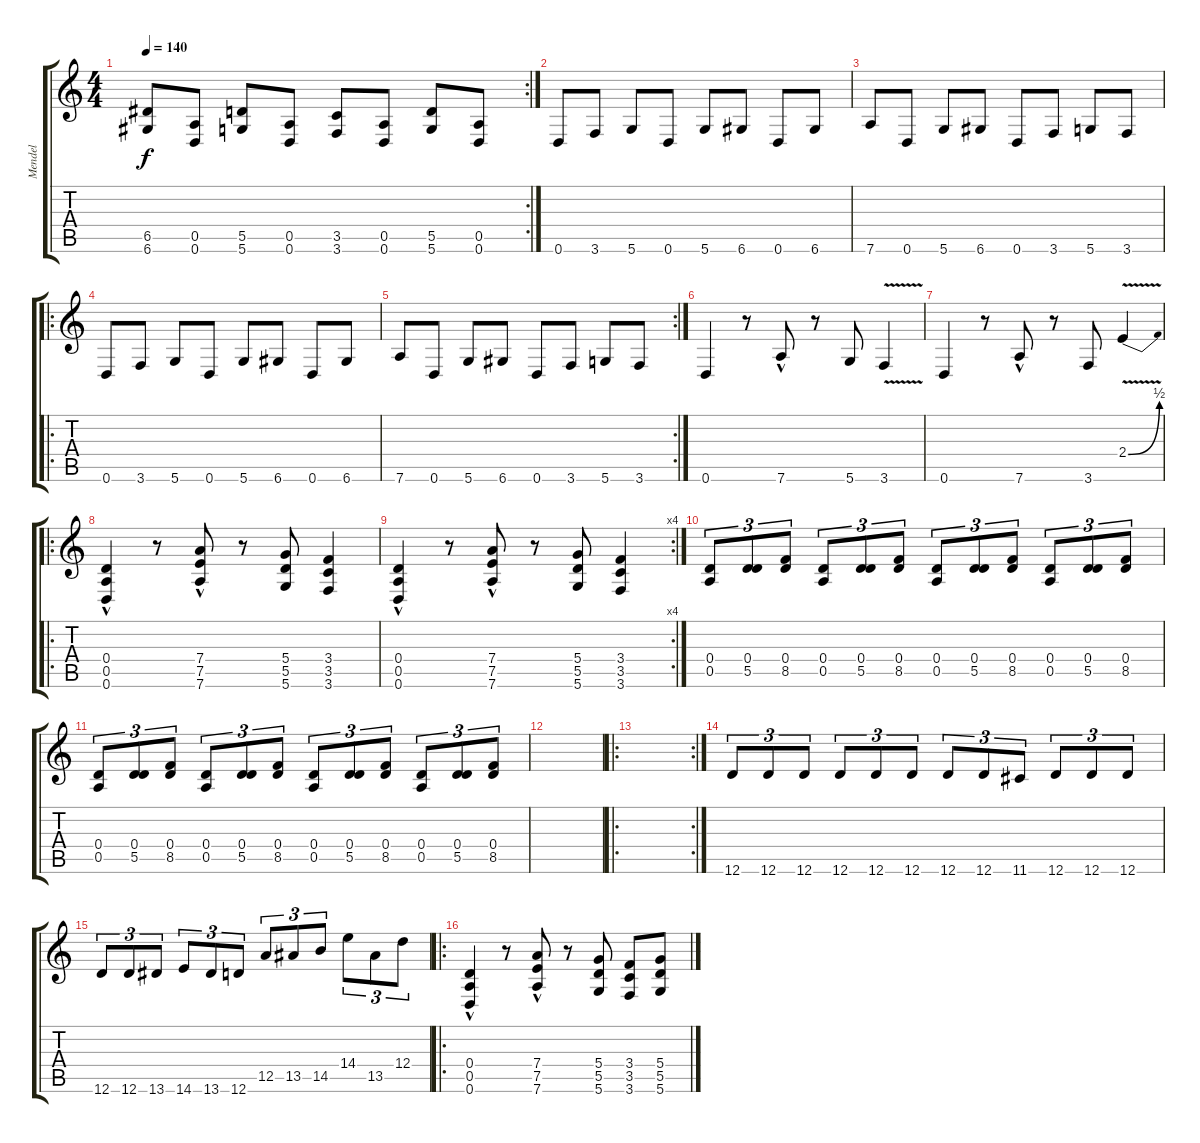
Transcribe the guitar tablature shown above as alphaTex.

\track ("Mendel" "Mendel") {instrument overdrivenguitar}
\staff {score tabs}
\tuning (E4 B3 G3 D3 A2 D2) {hide}
\rc 2
\ts (4 4)
\tempo 140
\clef g2
\ks c
(6.5 6.6).8{dy f} (0.5 0.6).8 (5.5 5.6).8 (0.5 0.6).8 (3.5 3.6).8 (0.5 0.6).8 (5.5 5.6).8 (0.5 0.6).8 |
0.6.8 3.6.8 5.6.8 0.6.8 5.6.8 6.6.8 0.6.8 6.6.8 |
7.6.8 0.6.8 5.6.8 6.6.8 0.6.8 3.6.8 5.6.8 3.6.8 |
\ro
0.6.8 3.6.8 5.6.8 0.6.8 5.6.8 6.6.8 0.6.8 6.6.8 |
\rc 2
7.6.8 0.6.8 5.6.8 6.6.8 0.6.8 3.6.8 5.6.8 3.6.8 |
0.6.4{instrument acousticguitarsteel} r.8 7.6{hac}.8 r.8 5.6.8 3.6{v}.4 |
0.6.4{instrument acousticguitarsteel} r.8 7.6{hac}.8 r.8 3.6.8 2.4{be (bend 0 0 60 2) v}.4 |
\ro
(0.4{hac} 0.5{hac} 0.6{hac}).4{instrument overdrivenguitar} r.8 (7.4{hac} 7.5{hac} 7.6{hac}).8 r.8 (5.4 5.5 5.6).8 (3.4 3.5 3.6).4 |
\rc 4
(0.4{hac} 0.5{hac} 0.6{hac}).4{instrument overdrivenguitar} r.8 (7.4{hac} 7.5{hac} 7.6{hac}).8 r.8 (5.4 5.5 5.6).8 (3.4 3.5 3.6).4 |
(0.4 0.5).8{tu (3 2)} (0.4 5.5).8{tu (3 2)} (0.4 8.5).8{tu (3 2)} (0.4 0.5).8{tu (3 2)} (0.4 5.5).8{tu (3 2)} (0.4 8.5).8{tu (3 2)} (0.4 0.5).8{tu (3 2)} (0.4 5.5).8{tu (3 2)} (0.4 8.5).8{tu (3 2)} (0.4 0.5).8{tu (3 2)} (0.4 5.5).8{tu (3 2)} (0.4 8.5).8{tu (3 2)} |
(0.4 0.5).8{tu (3 2)} (0.4 5.5).8{tu (3 2)} (0.4 8.5).8{tu (3 2)} (0.4 0.5).8{tu (3 2)} (0.4 5.5).8{tu (3 2)} (0.4 8.5).8{tu (3 2)} (0.4 0.5).8{tu (3 2)} (0.4 5.5).8{tu (3 2)} (0.4 8.5).8{tu (3 2)} (0.4 0.5).8{tu (3 2)} (0.4 5.5).8{tu (3 2)} (0.4 8.5).8{tu (3 2)} |
|
\ro
\rc 2
|
12.6.8{tu (3 2)} 12.6.8{tu (3 2)} 12.6.8{tu (3 2)} 12.6.8{tu (3 2)} 12.6.8{tu (3 2)} 12.6.8{tu (3 2)} 12.6.8{tu (3 2)} 12.6.8{tu (3 2)} 11.6.8{tu (3 2)} 12.6.8{tu (3 2)} 12.6.8{tu (3 2)} 12.6.8{tu (3 2)} |
12.6.8{tu (3 2)} 12.6.8{tu (3 2)} 13.6.8{tu (3 2)} 14.6.8{tu (3 2)} 13.6.8{tu (3 2)} 12.6.8{tu (3 2)} 12.5.8{tu (3 2)} 13.5.8{tu (3 2)} 14.5.8{tu (3 2)} 14.4.8{tu (3 2)} 13.5.8{tu (3 2)} 12.4.8{tu (3 2)} |
\ro
(0.4{hac} 0.5{hac} 0.6{hac}).4{instrument overdrivenguitar} r.8 (7.4{hac} 7.5{hac} 7.6{hac}).8 r.8 (5.4 5.5 5.6).8 (3.4 3.5 3.6).8 (5.4 5.5 5.6).8
